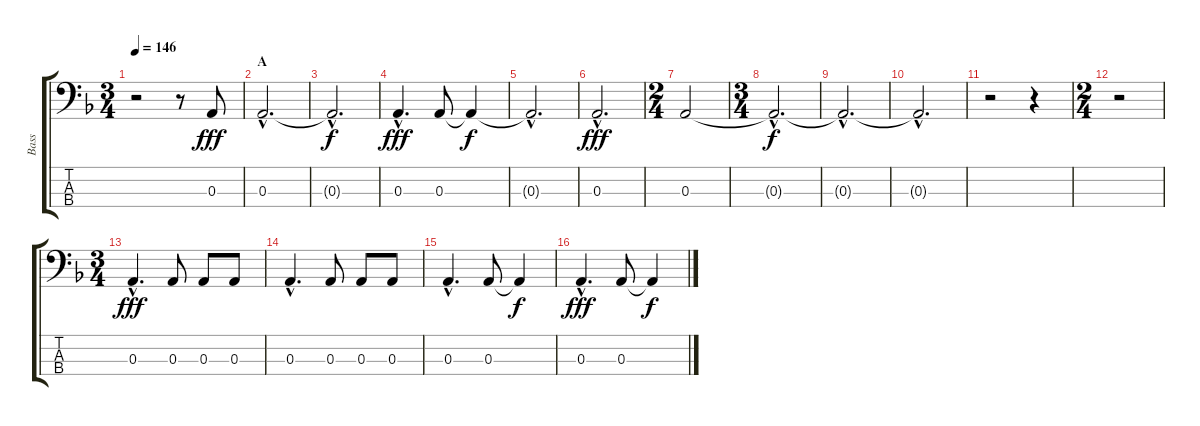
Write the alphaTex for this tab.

\track ("Bass" "Bass") {instrument acousticguitarnylon}
\staff {score tabs}
\tuning (G2 D2 A1 E1) {hide}
\ts (3 4)
\tempo 146
\clef f4
\ks f
r.2{dy fff instrument acousticguitarnylon} r.8 0.3.8 |
\section ("" "A")
0.3{hac}.2{d} |
0.3{hac t}.2{d dy f} |
0.3{hac}.4{d dy fff} 0.3.8 0.3{t}.4{dy f} |
0.3{hac t}.2{d} |
0.3{hac}.2{d dy fff} |
\ts (2 4)
0.3.2 |
\ts (3 4)
0.3{hac t}.2{d dy f} |
0.3{hac t}.2{d} |
0.3{hac t}.2{d} |
r.2 r.4 |
\ts (2 4)
r.2 |
\ts (3 4)
0.3{hac}.4{d dy fff} 0.3.8 0.3.8 0.3.8 |
0.3{hac}.4{d} 0.3.8 0.3.8 0.3.8 |
0.3{hac}.4{d} 0.3.8 0.3{t}.4{dy f} |
0.3{hac}.4{d dy fff} 0.3.8 0.3{t}.4{dy f}
